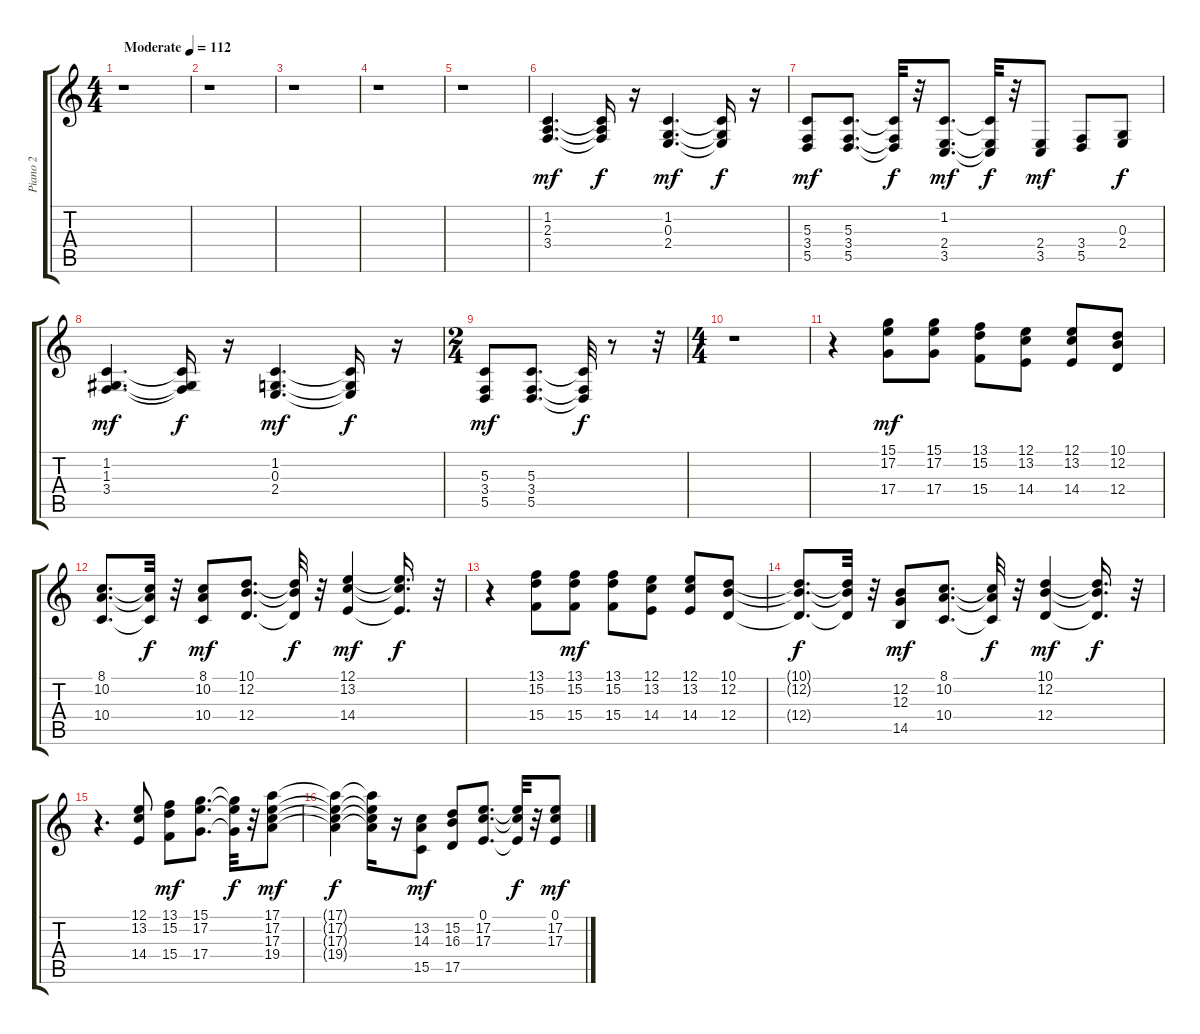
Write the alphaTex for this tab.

\track ("Piano 2" "Piano 2") {instrument acousticgrandpiano}
\staff {score tabs}
\tuning (E4 B3 G3 D3 A2 E2) {hide}
\ts (4 4)
\tempo (112 "Moderate")
\clef g2
\ks c
r.1{dy mf instrument acousticgrandpiano} |
r.1 |
r.1 |
r.1 |
r.1 |
(1.2 2.3 3.4).4{d} (1.2{t} 2.3{t} 3.4{t}).16{dy f} r.16 (1.2 0.3 2.4).4{d dy mf} (1.2{t} 0.3{t} 2.4{t}).16{dy f} r.16 |
(5.3 3.4 5.5).8{dy mf} (5.3 3.4 5.5).8{d} (5.3{t} 3.4{t} 5.5{t}).32{dy f} r.32 (1.2 2.4 3.5).8{d dy mf} (1.2{t} 2.4{t} 3.5{t}).32{dy f} r.32 (2.4 3.5).8{dy mf} (3.4 5.5).8 (0.3 2.4).8{dy f} |
(1.2 1.3 3.4).4{d dy mf} (1.2{t} 1.3{t} 3.4{t}).16{dy f} r.16 (1.2 0.3 2.4).4{d dy mf} (1.2{t} 0.3{t} 2.4{t}).16{dy f} r.16 |
\ts (2 4)
(5.3 3.4 5.5).8{dy mf} (5.3 3.4 5.5).8{d} (5.3{t} 3.4{t} 5.5{t}).32{dy f} r.8 r.32 |
\ts (4 4)
r.1 |
r.4 (15.1 17.2 17.4).8{dy mf} (15.1 17.2 17.4).8 (13.1 15.2 15.4).8 (12.1 13.2 14.4).8 (12.1 13.2 14.4).8 (10.1 12.2 12.4).8 |
(8.1 10.2 10.4).8{d} (8.1{t} 10.2{t} 10.4{t}).32{dy f} r.32 (8.1 10.2 10.4).8{dy mf} (10.1 12.2 12.4).8{d} (10.1{t} 12.2{t} 12.4{t}).32{dy f} r.32 (12.1 13.2 14.4).4{dy mf} (12.1{t} 13.2{t} 14.4{t}).16{d dy f} r.32 |
r.4 (13.1 15.2 15.4).8 (13.1 15.2 15.4).8{dy mf} (13.1 15.2 15.4).8 (12.1 13.2 14.4).8 (12.1 13.2 14.4).8 (10.1 12.2 12.4).8 |
(10.1{t} 12.2{t} 12.4{t}).8{d dy f} (10.1{t} 12.2{t} 12.4{t}).32 r.32 (12.2 12.3 14.5).8{dy mf} (8.1 10.2 10.4).8{d} (8.1{t} 10.2{t} 10.4{t}).32{dy f} r.32 (10.1 12.2 12.4).4{dy mf} (10.1{t} 12.2{t} 12.4{t}).16{d dy f} r.32 |
r.4{d} (12.1 13.2 14.4).8 (13.1 15.2 15.4).8{dy mf} (15.1 17.2 17.4).8{d} (15.1{t} 17.2{t} 17.4{t}).32{dy f} r.32 (17.1 17.2 17.3 19.4).8{dy mf} |
(17.1{t} 17.2{t} 17.3{t} 19.4{t}).4{dy f} (17.1{t} 17.2{t} 17.3{t} 19.4{t}).16 r.16 (13.2 14.3 15.5).8{dy mf} (15.2 16.3 17.5).8 (0.1 17.2 17.3).8{d} (0.1{t} 17.2{t} 17.3{t}).32{dy f} r.32 (0.1 17.2 17.3).8{dy mf}
